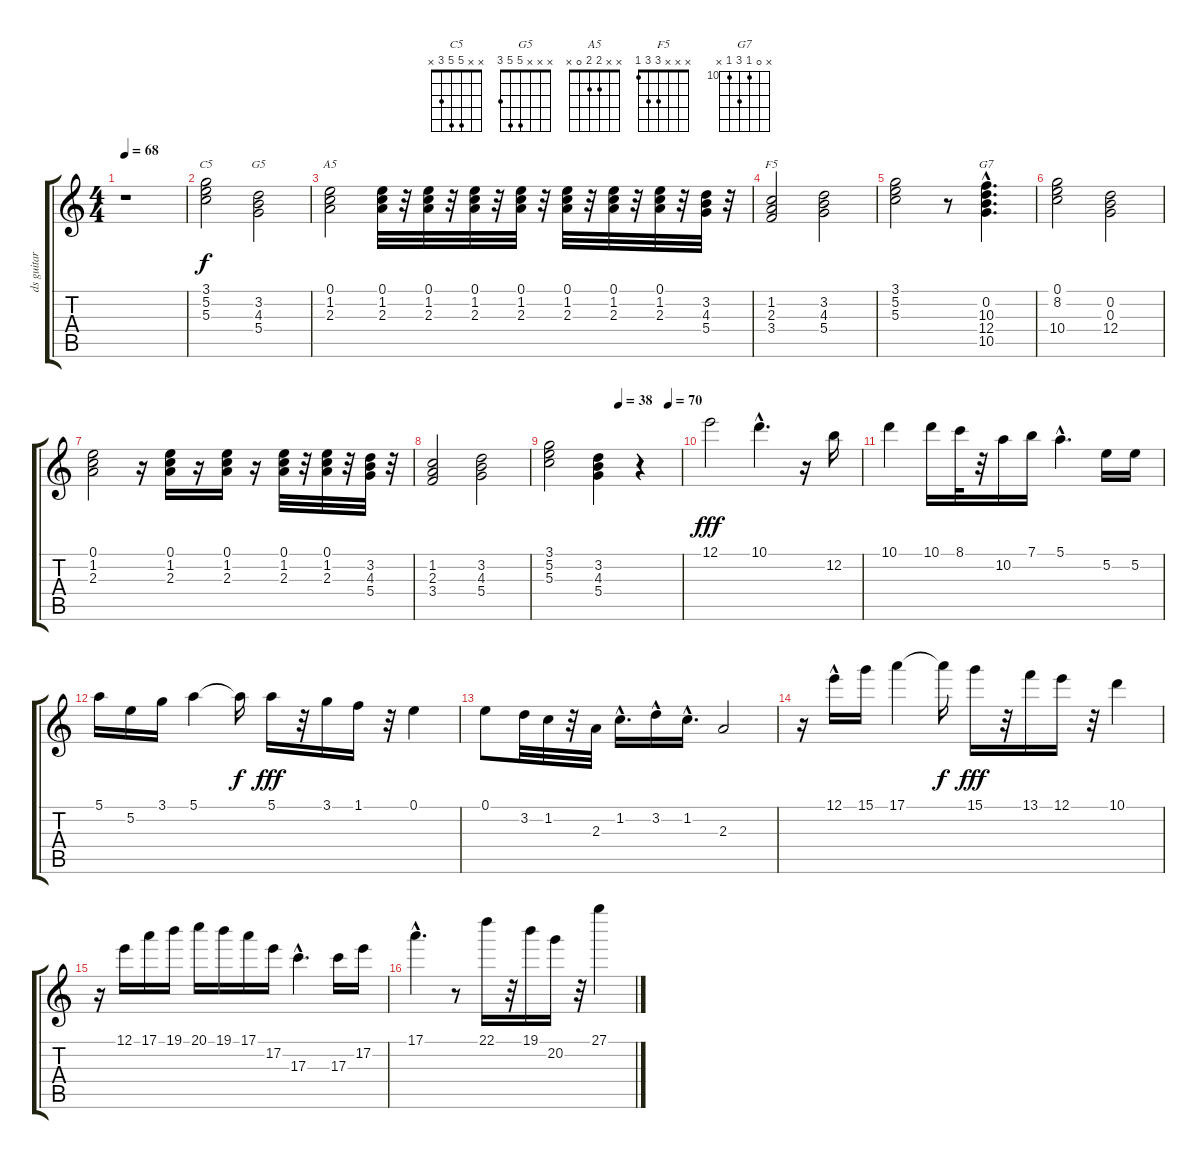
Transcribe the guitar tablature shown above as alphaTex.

\track ("ds guitar" "ds guitar") {instrument overdrivenguitar}
\staff {score tabs}
\tuning (E4 B3 G3 D3 A2 E2) {hide}
\chord ("C5" x x 5 5 3 x)
\chord ("G5" x x x 5 5 3)
\chord ("A5" x x 2 2 0 x)
\chord ("F5" x x x 3 3 1)
\chord ("G7" x 0 10 12 10 x) {firstfret 10}
\ts (4 4)
\tempo 68
\clef g2
\ks c
r.1{dy f} |
(3.1 5.2 5.3).2{ch "C5" volume 10 balance 8 instrument distortionguitar} (3.2 4.3 5.4).2{ch "G5"} |
(0.1 1.2 2.3).2{ch "A5"} (0.1 1.2 2.3).32 r.32 (0.1 1.2 2.3).32 r.32 (0.1 1.2 2.3).32 r.32 (0.1 1.2 2.3).32 r.32 (0.1 1.2 2.3).32 r.32 (0.1 1.2 2.3).32 r.32 (0.1 1.2 2.3).32 r.32 (3.2 4.3 5.4).32 r.32 |
(1.2 2.3 3.4).2{ch "F5"} (3.2 4.3 5.4).2 |
(3.1 5.2 5.3).2 r.8 (0.2{hac} 10.3{hac} 12.4{hac} 10.5{hac}).4{d ch "G7"} |
(0.1 8.2 10.4).2 (0.2 0.3 12.4).2 |
(0.1 1.2 2.3).2 r.16 (0.1 1.2 2.3).16 r.16 (0.1 1.2 2.3).16 r.16 (0.1 1.2 2.3).32 r.32 (0.1 1.2 2.3).32 r.32 (3.2 4.3 5.4).32 r.32 |
(1.2 2.3 3.4).2 (3.2 4.3 5.4).2 |
\tempo (38 0.53125)
\tempo (70 0.90625)
(3.1 5.2 5.3).2 (3.2 4.3 5.4).4 r.4 |
12.1.2{dy fff volume 15 balance 11 instrument distortionguitar} 10.1{hac}.4{d} r.16 12.2.16 |
10.1.4 10.1.16 8.1.32 r.32 10.2.16 7.1.16 5.1{hac}.4{d} 5.2.16 5.2.16 |
5.1.16 5.2.16 3.1.16 5.1.4 5.1{t}.16{dy f} 5.1.16{dy fff} r.32 3.1.16 1.1.16 r.32 0.1.4 |
0.1.8 3.2.32 1.2.32 r.32 2.3.32 1.2{hac}.16{d} 3.2{hac}.16 1.2{hac}.16{d} 2.3.2 |
r.16 12.1{hac}.16{balance 5} 15.1.16 17.1.4 17.1{t}.16{dy f} 15.1.16{dy fff} r.32 13.1.16 12.1.16 r.32 10.1.4 |
r.16 12.1.16 17.1.16 19.1.16 20.1.16 19.1.16 17.1.16 17.2.16 17.3{hac}.4{d} 17.3.16 17.2.16 |
17.1{hac}.4{d} r.8 22.1.16 r.32 19.1.16 20.2.16 r.32 27.1.4
